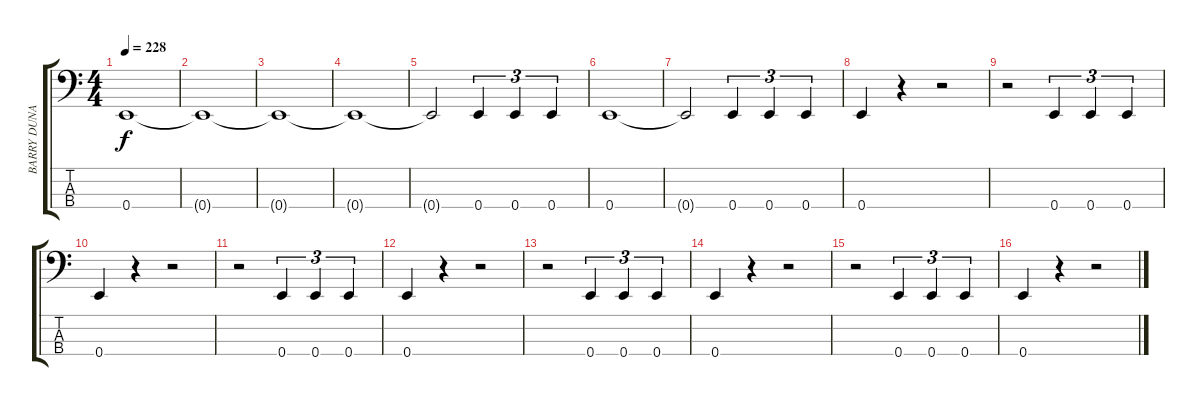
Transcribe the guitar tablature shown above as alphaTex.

\track ("BARRY DUNAWAY" "BARRY DUNA") {instrument electricbassfinger}
\staff {score tabs}
\tuning (G2 D2 A1 E1) {hide}
\ts (4 4)
\tempo 228
\clef f4
\ks c
0.4{t}.1{dy f} |
0.4{t}.1 |
0.4{t}.1 |
0.4{t}.1 |
0.4{t}.2 0.4.4{tu (3 2)} 0.4.4{tu (3 2)} 0.4.4{tu (3 2)} |
0.4.1 |
0.4{t}.2 0.4.4{tu (3 2)} 0.4.4{tu (3 2)} 0.4.4{tu (3 2)} |
0.4.4 r.4 r.2 |
r.2 0.4.4{tu (3 2)} 0.4.4{tu (3 2)} 0.4.4{tu (3 2)} |
0.4.4 r.4 r.2 |
r.2 0.4.4{tu (3 2)} 0.4.4{tu (3 2)} 0.4.4{tu (3 2)} |
0.4.4 r.4 r.2 |
r.2 0.4.4{tu (3 2)} 0.4.4{tu (3 2)} 0.4.4{tu (3 2)} |
0.4.4 r.4 r.2 |
r.2 0.4.4{tu (3 2)} 0.4.4{tu (3 2)} 0.4.4{tu (3 2)} |
0.4.4 r.4 r.2
